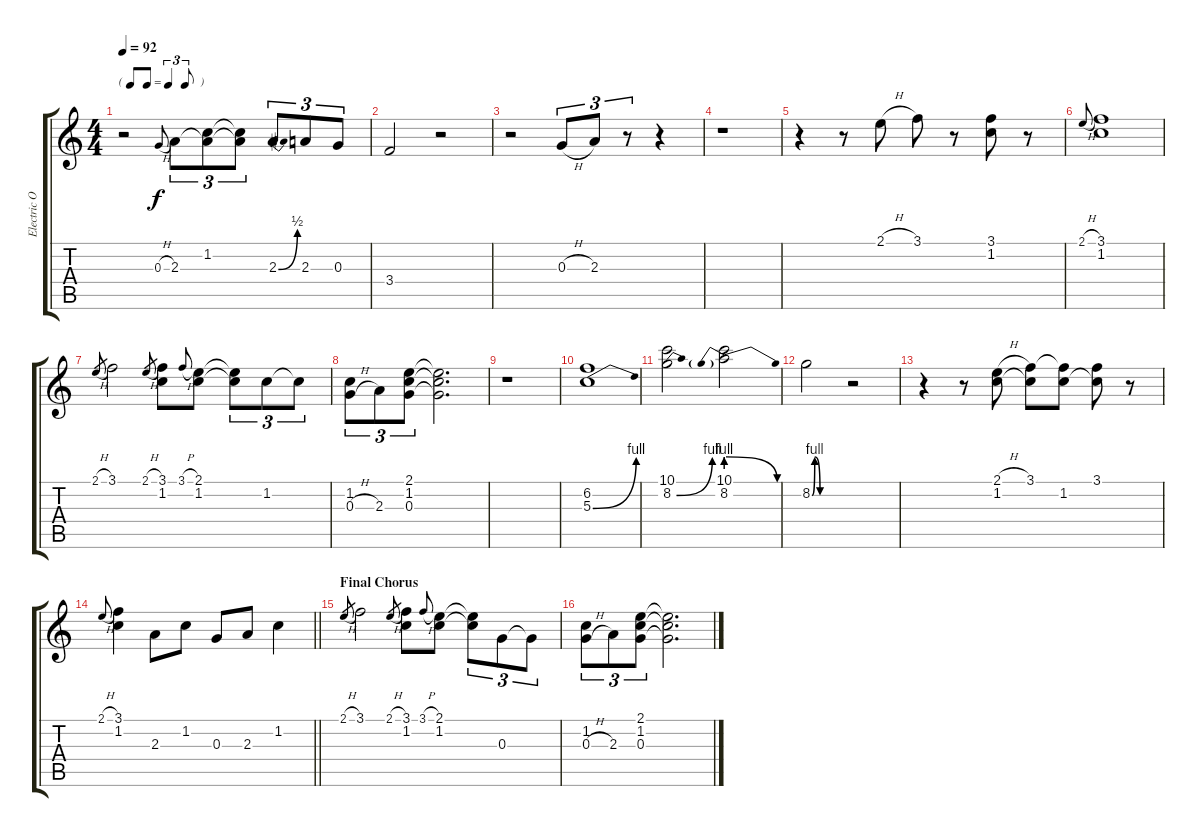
\track ("Electric Open G (Keith)" "Electric O") {instrument electricguitarclean}
\staff {score tabs}
\tuning (D4 B3 G3 D3 G2 D2) {hide}
\ts (4 4)
\tf triplet8th
\tempo 92
\clef g2
\ks c
r.2{dy f} 0.3{h}.8{gr onbeat} 2.3.8{tu (3 2)} (1.2 2.3{t}).8{tu (3 2)} (1.2{t} 2.3{t}).8{tu (3 2)} 2.3{be (bend 0 0 60 2)}.8{tu (3 2)} 2.3.8{tu (3 2)} 0.3.8{tu (3 2)} |
3.4.2 r.2 |
r.2 0.3{h}.8{tu (3 2)} 2.3.8{tu (3 2)} r.8{tu (3 2)} r.4 |
r.1 |
r.4 r.8 2.1{h}.8 3.1.8 r.8 (3.1 1.2).8 r.8 |
2.1{h}.8{gr onbeat} (3.1 1.2).1 |
2.1{h}.8{gr} 3.1.2 2.1{h}.8{gr} (3.1 1.2).8 3.1{h}.8{gr onbeat} (2.1 1.2).8 (2.1{t} 1.2{t}).8{tu (3 2)} 1.2.8{tu (3 2)} 1.2{t}.8{tu (3 2)} |
(1.2 0.3{h}).8{tu (3 2)} 2.3.8{tu (3 2)} (2.1 1.2 0.3).8{tu (3 2)} (2.1{t} 1.2{t} 0.3{t}).2{d} |
r.1 |
(6.2 5.3{be (bend 0 0 60 4)}).1 |
(10.1 8.2{be (bend 0 0 60 4)}).2 (10.1 8.2{be (prebendrelease 0 4 60 0)}).2 |
8.2{be (custom 0 0 5 4 15 0 60 0)}.2 r.2 |
r.4 r.8 (2.1{h} 1.2).8 (3.1 1.2{t}).8 (3.1{t} 1.2).8 (3.1 1.2{t}).8 r.8 |
\barLineRight lightlight
2.1{h}.8{gr onbeat} (3.1 1.2).4 2.3.8 1.2.8 0.3.8 2.3.8 1.2.4 |
\section ("" "Final Chorus")
2.1{h}.8{gr} 3.1.2 2.1{h}.8{gr} (3.1 1.2).8 3.1{h}.8{gr onbeat} (2.1 1.2).8 (2.1{t} 1.2{t}).8{tu (3 2)} 0.3.8{tu (3 2)} 0.3{t}.8{tu (3 2)} |
(1.2 0.3{h}).8{tu (3 2)} 2.3.8{tu (3 2)} (2.1 1.2 0.3).8{tu (3 2)} (2.1{t} 1.2{t} 0.3{t}).2{d}
